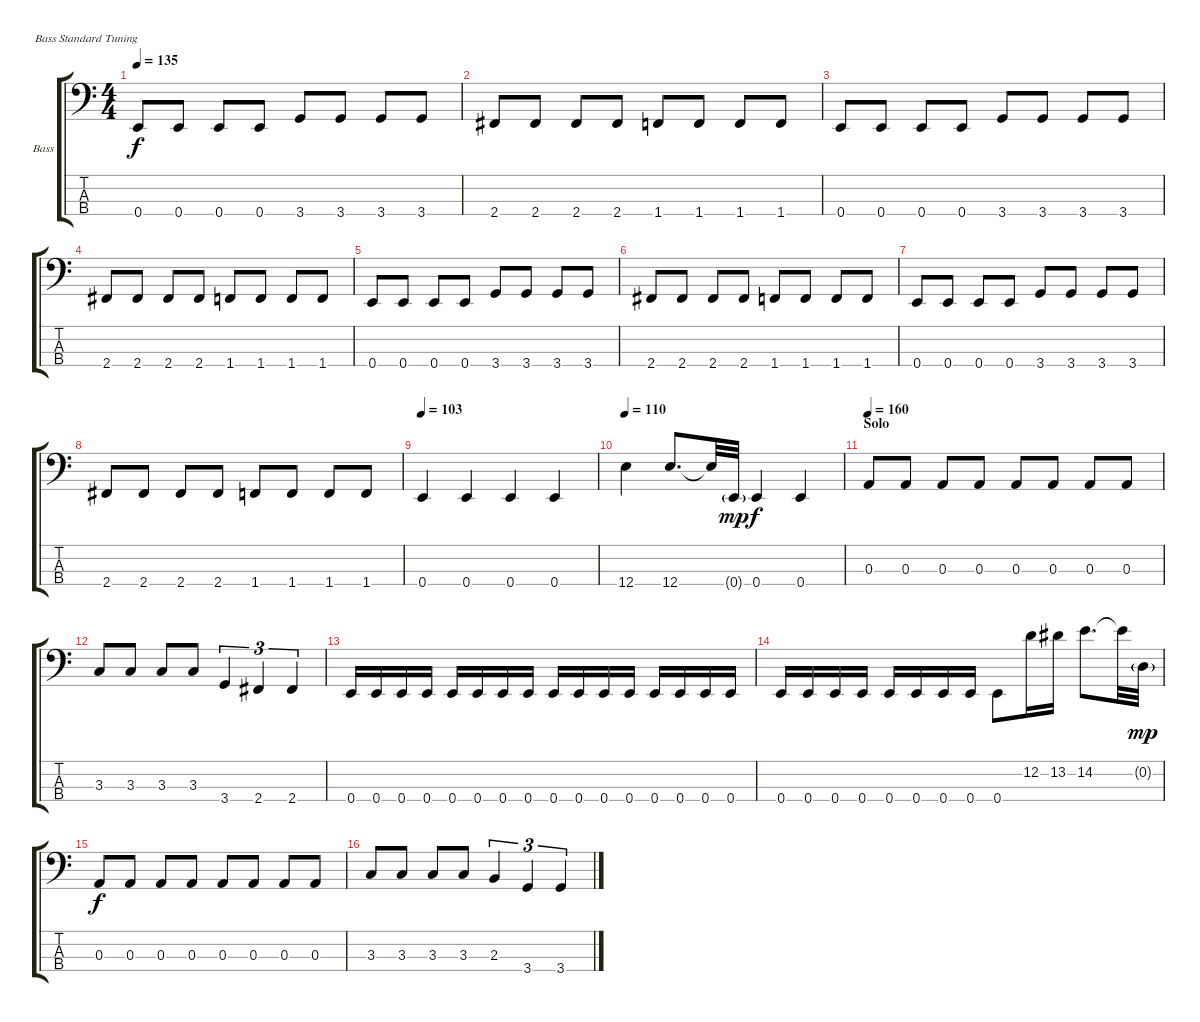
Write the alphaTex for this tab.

\bracketExtendMode groupsimilarinstruments
\firstSystemTrackNameOrientation horizontal
\otherSystemsTrackNameOrientation horizontal
\track ("Bass" "Bass") {instrument electricbassfinger}
\staff {score tabs}
\tuning (G2 D2 A1 E1)
\ts (4 4)
\tempo 135
\clef f4
\ks c
0.4.8{dy f} 0.4.8 0.4.8 0.4.8 3.4.8 3.4.8 3.4.8 3.4.8 |
2.4.8 2.4.8 2.4.8 2.4.8 1.4.8 1.4.8 1.4.8 1.4.8 |
0.4.8 0.4.8 0.4.8 0.4.8 3.4.8 3.4.8 3.4.8 3.4.8 |
2.4.8 2.4.8 2.4.8 2.4.8 1.4.8 1.4.8 1.4.8 1.4.8 |
0.4.8 0.4.8 0.4.8 0.4.8 3.4.8 3.4.8 3.4.8 3.4.8 |
2.4.8 2.4.8 2.4.8 2.4.8 1.4.8 1.4.8 1.4.8 1.4.8 |
0.4.8 0.4.8 0.4.8 0.4.8 3.4.8 3.4.8 3.4.8 3.4.8 |
2.4.8 2.4.8 2.4.8 2.4.8 1.4.8 1.4.8 1.4.8 1.4.8 |
\tempo 103
0.4.4 0.4.4 0.4.4 0.4.4 |
\tempo 110
12.4.4 12.4.8{d} 12.4{t}.32 0.4{g}.32{dy mp} 0.4.4{dy f} 0.4.4 |
\section ("" "Solo")
\tempo 160
0.3.8 0.3.8 0.3.8 0.3.8 0.3.8 0.3.8 0.3.8 0.3.8 |
3.3.8 3.3.8 3.3.8 3.3.8 3.4.4{tu (3 2)} 2.4.4{tu (3 2)} 2.4.4{tu (3 2)} |
0.4.16 0.4.16 0.4.16 0.4.16 0.4.16 0.4.16 0.4.16 0.4.16 0.4.16 0.4.16 0.4.16 0.4.16 0.4.16 0.4.16 0.4.16 0.4.16 |
0.4.16 0.4.16 0.4.16 0.4.16 0.4.16 0.4.16 0.4.16 0.4.16 0.4.8 12.2.16 13.2.16 14.2.8{d} 14.2{t}.32 0.2{g}.32{dy mp} |
0.3.8{dy f} 0.3.8 0.3.8 0.3.8 0.3.8 0.3.8 0.3.8 0.3.8 |
3.3.8 3.3.8 3.3.8 3.3.8 2.3.4{tu (3 2)} 3.4.4{tu (3 2)} 3.4.4{tu (3 2)}
